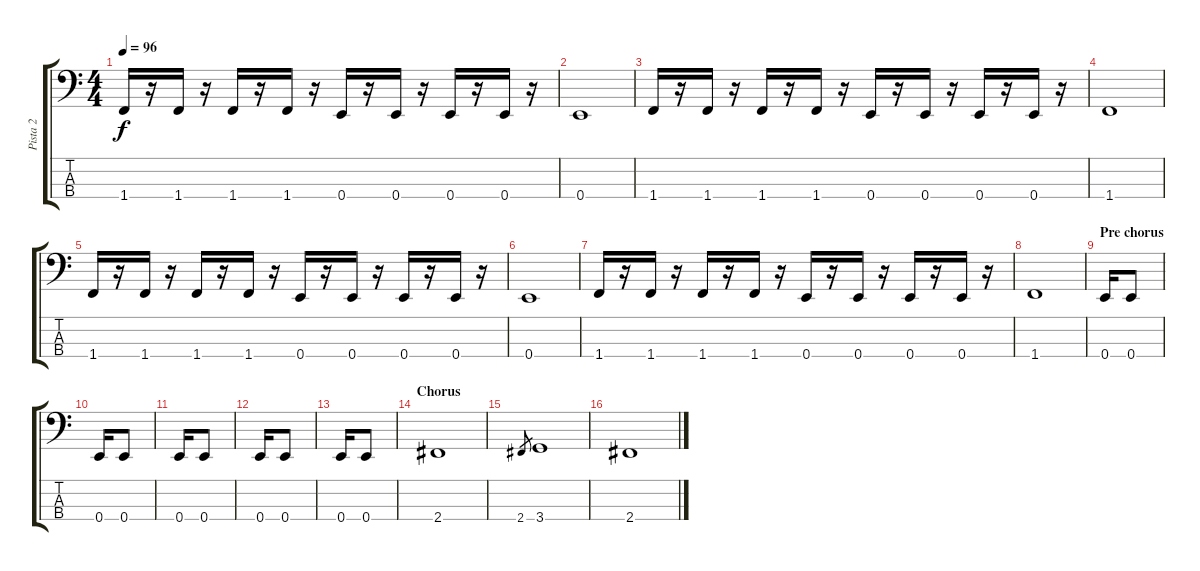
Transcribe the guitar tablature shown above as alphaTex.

\track ("Pista 2" "Pista 2") {instrument electricbasspick}
\staff {score tabs}
\tuning (G2 D2 A1 E1) {hide}
\ts (4 4)
\tempo 96
\clef f4
\ks c
1.4.16{dy f} r.16 1.4.16 r.16 1.4.16 r.16 1.4.16 r.16 0.4.16 r.16 0.4.16 r.16 0.4.16 r.16 0.4.16 r.16 |
0.4.1 |
1.4.16 r.16 1.4.16 r.16 1.4.16 r.16 1.4.16 r.16 0.4.16 r.16 0.4.16 r.16 0.4.16 r.16 0.4.16 r.16 |
1.4.1 |
1.4.16 r.16 1.4.16 r.16 1.4.16 r.16 1.4.16 r.16 0.4.16 r.16 0.4.16 r.16 0.4.16 r.16 0.4.16 r.16 |
0.4.1 |
1.4.16 r.16 1.4.16 r.16 1.4.16 r.16 1.4.16 r.16 0.4.16 r.16 0.4.16 r.16 0.4.16 r.16 0.4.16 r.16 |
1.4.1 |
\section ("" "Pre chorus")
0.4.16 0.4.8 |
0.4.16 0.4.8 |
0.4.16 0.4.8 |
0.4.16 0.4.8 |
0.4.16 0.4.8 |
\section ("" "Chorus ")
2.4.1 |
2.4.8{gr} 3.4.1 |
2.4.1
